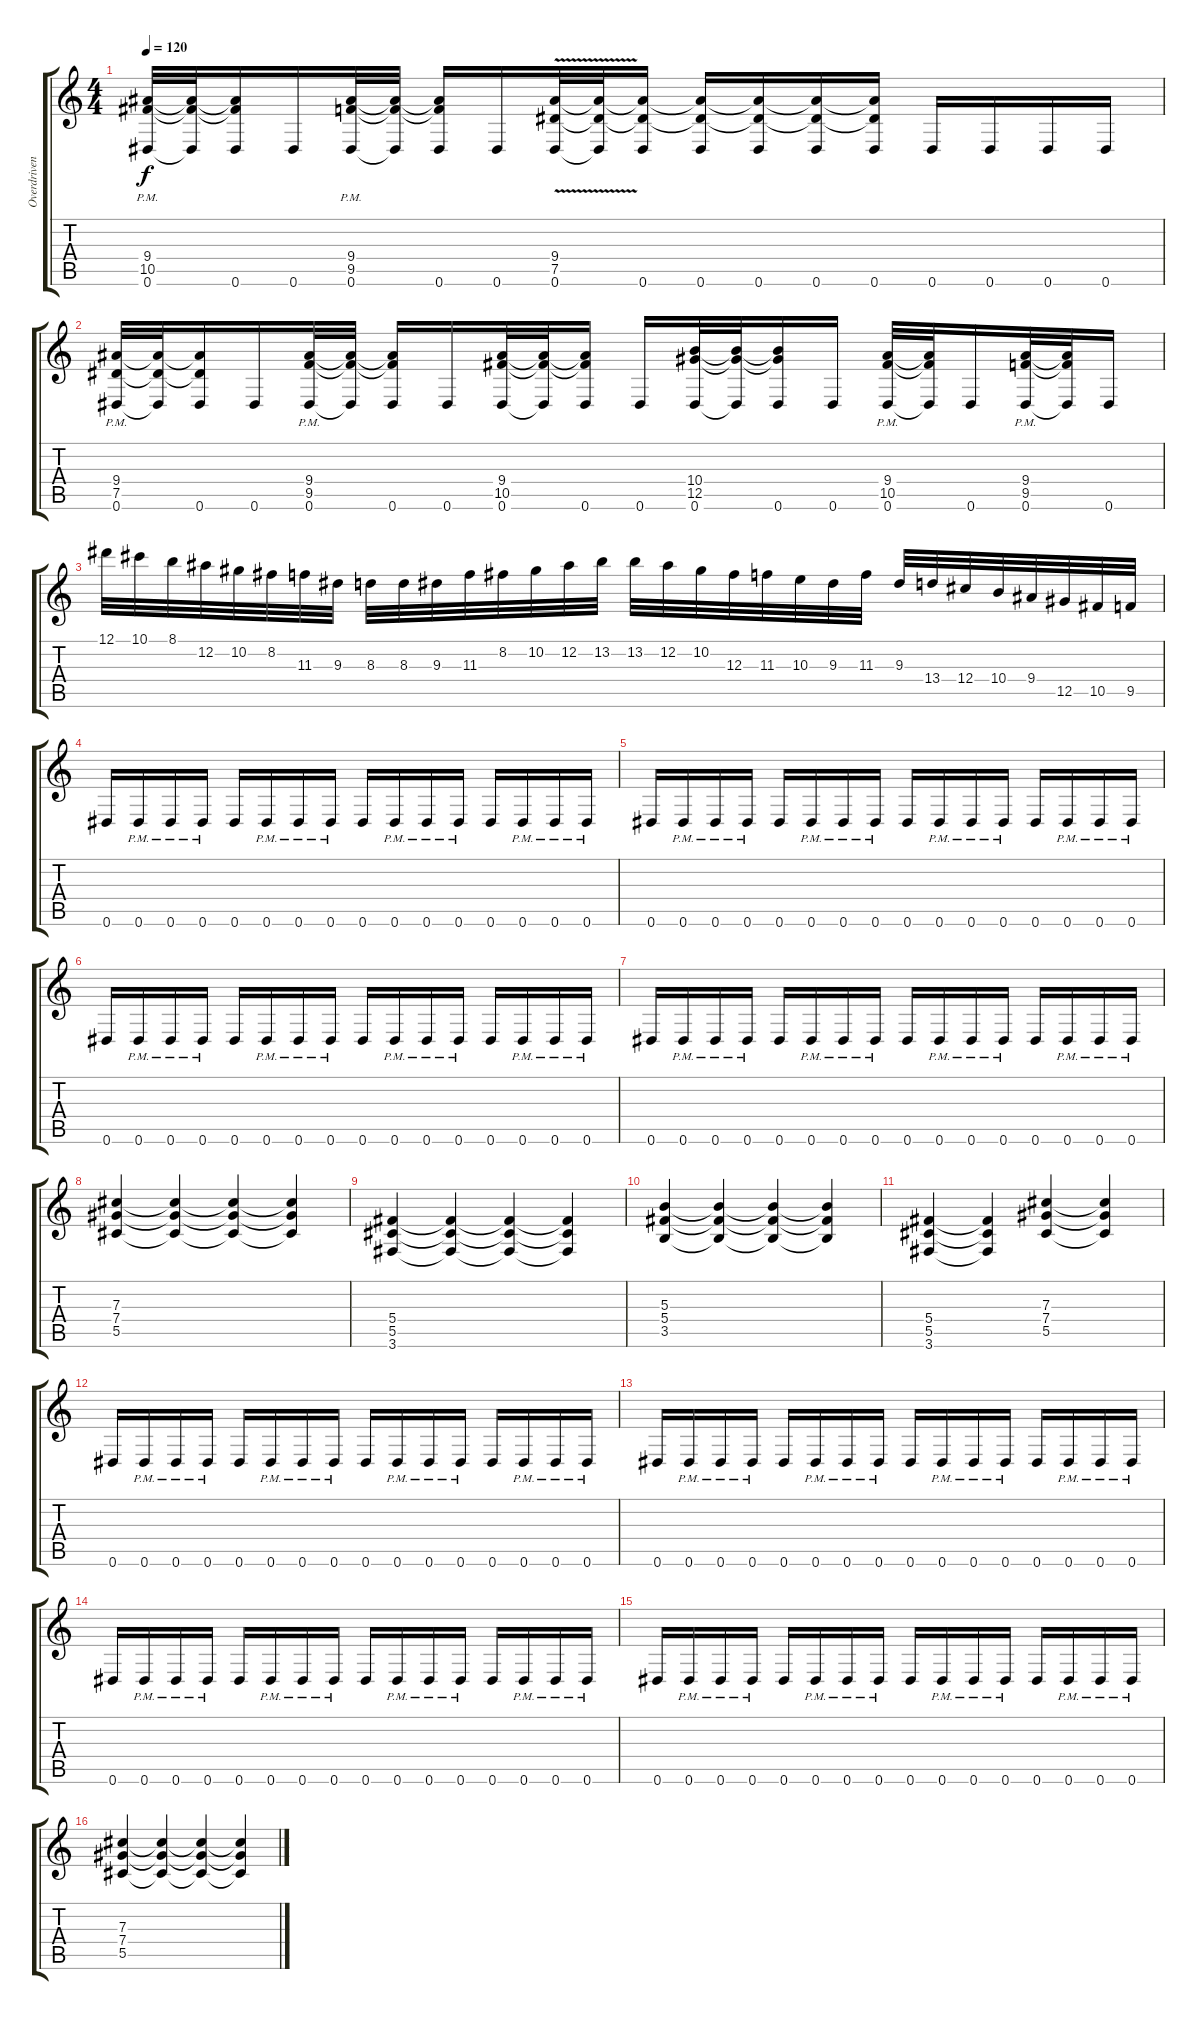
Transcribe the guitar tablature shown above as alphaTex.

\track ("Overdriven Guitar1" "Overdriven") {instrument overdrivenguitar}
\staff {score tabs}
\tuning (Eb4 Bb3 Gb3 Db3 Ab2 Eb2) {hide}
\ts (4 4)
\tempo 120
\clef g2
\ks c
(9.4{pm} 10.5{pm} 0.6{pm}).32{dy f} (9.4{t} 10.5{t} 0.6{t}).32 (9.4{t} 10.5{t} 0.6).16 0.6.16 (9.4{pm} 9.5{pm} 0.6{pm}).32 (9.4{t} 9.5{t} 0.6{t}).32 (9.4{t} 9.5{t} 0.6).16 0.6.16 (9.4{v} 7.5{v} 0.6{v}).32 (9.4{t} 7.5{t} 0.6{t}).32 (9.4{t} 7.5{t} 0.6).16 (9.4{t} 7.5{t} 0.6).16 (9.4{t} 7.5{t} 0.6).16 (9.4{t} 7.5{t} 0.6).16 (9.4{t} 7.5{t} 0.6).16 0.6.16 0.6.16 0.6.16 0.6.16 |
(9.4{pm} 7.5{pm} 0.6{pm}).32 (9.4{t} 7.5{t} 0.6{t}).32 (9.4{t} 7.5{t} 0.6).16 0.6.16 (9.4{pm} 9.5{pm} 0.6{pm}).32 (9.4{t} 9.5{t} 0.6{t}).32 (9.4{t} 9.5{t} 0.6).16 0.6.16 (9.4 10.5 0.6).32 (9.4{t} 10.5{t} 0.6{t}).32 (9.4{t} 10.5{t} 0.6).16 0.6.16 (10.4 12.5 0.6).32 (10.4{t} 12.5{t} 0.6{t}).32 (10.4{t} 12.5{t} 0.6).16 0.6.16 (9.4{pm} 10.5{pm} 0.6{pm}).32 (9.4{t} 10.5{t} 0.6{t}).32 0.6.16 (9.4{pm} 9.5{pm} 0.6{pm}).32 (9.4{t} 9.5{t} 0.6{t}).32 0.6.16 |
12.1.32 10.1.32 8.1.32 12.2.32 10.2.32 8.2.32 11.3.32 9.3.32 8.3.32 8.3.32 9.3.32 11.3.32 8.2.32 10.2.32 12.2.32 13.2.32 13.2.32 12.2.32 10.2.32 12.3.32 11.3.32 10.3.32 9.3.32 11.3.32 9.3.32 13.4.32 12.4.32 10.4.32 9.4.32 12.5.32 10.5.32 9.5.32 |
0.6.16 0.6{pm}.16 0.6{pm}.16 0.6{pm}.16 0.6.16 0.6{pm}.16 0.6{pm}.16 0.6{pm}.16 0.6.16 0.6{pm}.16 0.6{pm}.16 0.6{pm}.16 0.6.16 0.6{pm}.16 0.6{pm}.16 0.6{pm}.16 |
0.6.16 0.6{pm}.16 0.6{pm}.16 0.6{pm}.16 0.6.16 0.6{pm}.16 0.6{pm}.16 0.6{pm}.16 0.6.16 0.6{pm}.16 0.6{pm}.16 0.6{pm}.16 0.6.16 0.6{pm}.16 0.6{pm}.16 0.6{pm}.16 |
0.6.16 0.6{pm}.16 0.6{pm}.16 0.6{pm}.16 0.6.16 0.6{pm}.16 0.6{pm}.16 0.6{pm}.16 0.6.16 0.6{pm}.16 0.6{pm}.16 0.6{pm}.16 0.6.16 0.6{pm}.16 0.6{pm}.16 0.6{pm}.16 |
0.6.16 0.6{pm}.16 0.6{pm}.16 0.6{pm}.16 0.6.16 0.6{pm}.16 0.6{pm}.16 0.6{pm}.16 0.6.16 0.6{pm}.16 0.6{pm}.16 0.6{pm}.16 0.6.16 0.6{pm}.16 0.6{pm}.16 0.6{pm}.16 |
(7.3 7.4 5.5).4 (7.3{t} 7.4{t} 5.5{t}).4 (7.3{t} 7.4{t} 5.5{t}).4 (7.3{t} 7.4{t} 5.5{t}).4 |
(5.4 5.5 3.6).4 (5.4{t} 5.5{t} 3.6{t}).4 (5.4{t} 5.5{t} 3.6{t}).4 (5.4{t} 5.5{t} 3.6{t}).4 |
(5.3 5.4 3.5).4 (5.3{t} 5.4{t} 3.5{t}).4 (5.3{t} 5.4{t} 3.5{t}).4 (5.3{t} 5.4{t} 3.5{t}).4 |
(5.4 5.5 3.6).4 (5.4{t} 5.5{t} 3.6{t}).4 (7.3 7.4 5.5).4 (7.3{t} 7.4{t} 5.5{t}).4 |
0.6.16 0.6{pm}.16 0.6{pm}.16 0.6{pm}.16 0.6.16 0.6{pm}.16 0.6{pm}.16 0.6{pm}.16 0.6.16 0.6{pm}.16 0.6{pm}.16 0.6{pm}.16 0.6.16 0.6{pm}.16 0.6{pm}.16 0.6{pm}.16 |
0.6.16 0.6{pm}.16 0.6{pm}.16 0.6{pm}.16 0.6.16 0.6{pm}.16 0.6{pm}.16 0.6{pm}.16 0.6.16 0.6{pm}.16 0.6{pm}.16 0.6{pm}.16 0.6.16 0.6{pm}.16 0.6{pm}.16 0.6{pm}.16 |
0.6.16 0.6{pm}.16 0.6{pm}.16 0.6{pm}.16 0.6.16 0.6{pm}.16 0.6{pm}.16 0.6{pm}.16 0.6.16 0.6{pm}.16 0.6{pm}.16 0.6{pm}.16 0.6.16 0.6{pm}.16 0.6{pm}.16 0.6{pm}.16 |
0.6.16 0.6{pm}.16 0.6{pm}.16 0.6{pm}.16 0.6.16 0.6{pm}.16 0.6{pm}.16 0.6{pm}.16 0.6.16 0.6{pm}.16 0.6{pm}.16 0.6{pm}.16 0.6.16 0.6{pm}.16 0.6{pm}.16 0.6{pm}.16 |
(7.3 7.4 5.5).4 (7.3{t} 7.4{t} 5.5{t}).4 (7.3{t} 7.4{t} 5.5{t}).4 (7.3{t} 7.4{t} 5.5{t}).4
